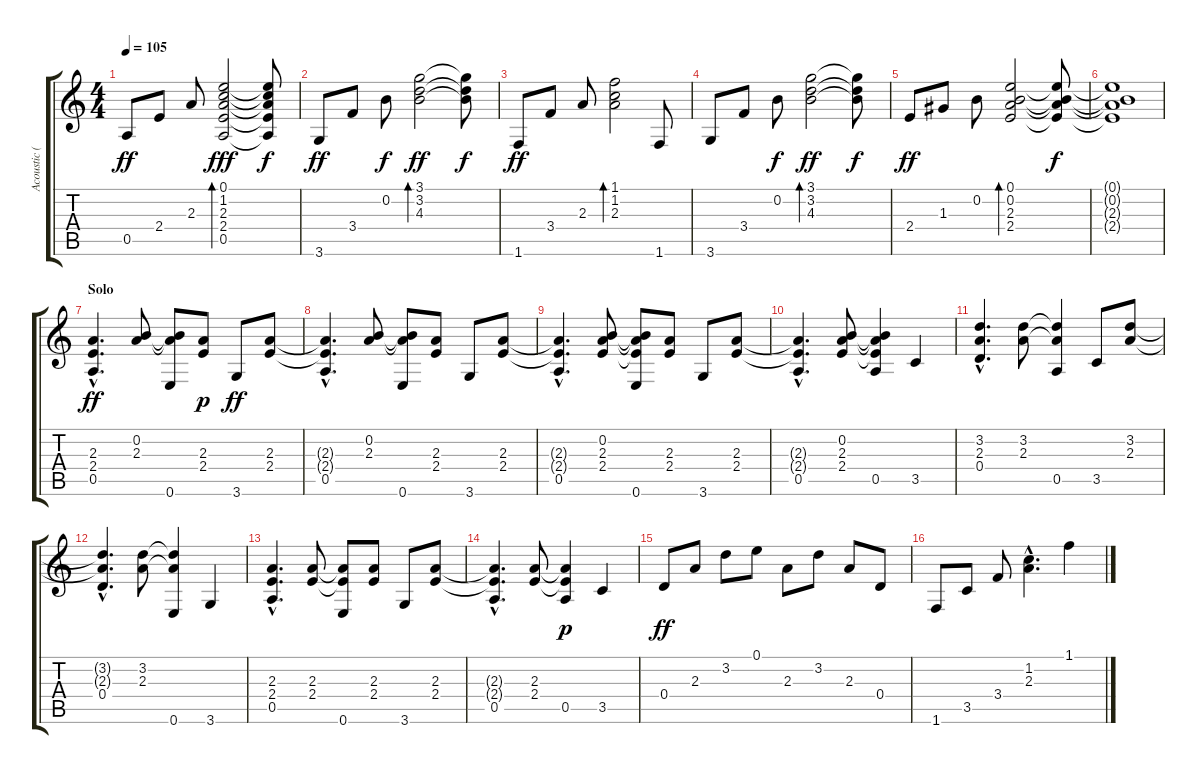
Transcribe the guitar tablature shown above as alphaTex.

\track ("Acoustic (Rhythm)" "Acoustic (") {instrument acousticguitarsteel}
\staff {score tabs}
\tuning (E4 B3 G3 D3 A2 E2) {hide}
\ts (4 4)
\tempo 105
\clef g2
\ks c
0.5.8{dy ff} 2.4.8 2.3.8 (0.1 1.2 2.3 2.4 0.5).2{bd 240 dy fff} (0.1{t} 1.2{t} 2.3{t} 2.4{t} 0.5{t}).8{dy f} |
3.6.8{dy ff} 3.4.8 0.2.8{dy f} (3.1 3.2 4.3).2{bd 240 dy ff} (3.1{t} 3.2{t} 4.3{t}).8{dy f} |
1.6.8{dy ff} 3.4.8 2.3.8 (1.1 1.2 2.3).2{bd 240} 1.6.8 |
3.6.8 3.4.8 0.2.8{dy f} (3.1 3.2 4.3).2{bd 240 dy ff} (3.1{t} 3.2{t} 4.3{t}).8{dy f} |
2.4.8{dy ff} 1.3.8 0.2.8 (0.1 0.2 2.3 2.4).2{bd 240} (0.1{t} 0.2{t} 2.3{t} 2.4{t}).8{dy f} |
(0.1{t} 0.2{t} 2.3{t} 2.4{t}).1 |
\section ("" "Solo")
(2.3{hac} 2.4{hac} 0.5).4{d dy ff} (0.2 2.3).8 (0.2{t} 2.3{t} 0.6).8 (2.3 2.4).8{dy p} 3.6.8{dy ff} (2.3 2.4).8 |
(2.3{hac t} 2.4{hac t} 0.5).4{d} (0.2 2.3).8 (0.2{t} 2.3{t} 0.6).8 (2.3 2.4).8 3.6.8 (2.3 2.4).8 |
(2.3{hac t} 2.4{hac t} 0.5).4{d} (0.2 2.3 2.4).8 (0.2{t} 2.3{t} 2.4{t} 0.6).8 (2.3 2.4).8 3.6.8 (2.3 2.4).8 |
(2.3{hac t} 2.4{hac t} 0.5).4{d} (0.2 2.3 2.4).8 (0.2{t} 2.3{t} 2.4{t} 0.5).4 3.5.4 |
(3.2{hac} 2.3{hac} 0.4).4{d} (3.2 2.3).8 (3.2{t} 2.3{t} 0.5).4 3.5.8 (3.2 2.3).8 |
(3.2{hac t} 2.3{hac t} 0.4).4{d} (3.2 2.3).8 (3.2{t} 2.3{t} 0.6).4 3.6.4 |
(2.3{hac} 2.4{hac} 0.5).4{d} (2.3 2.4).8 (2.3{t} 2.4{t} 0.6).8 (2.3 2.4).8 3.6.8 (2.3 2.4).8 |
(2.3{hac t} 2.4{hac t} 0.5).4{d} (2.3 2.4).8 (2.3{t} 2.4{t} 0.5).4{dy p} 3.5.4 |
0.4.8{dy ff} 2.3.8 3.2.8 0.1.8 2.3.8 3.2.8 2.3.8 0.4.8 |
1.6.8 3.5.8 3.4.8 (1.2{hac} 2.3{hac}).4{d} 1.1.4
